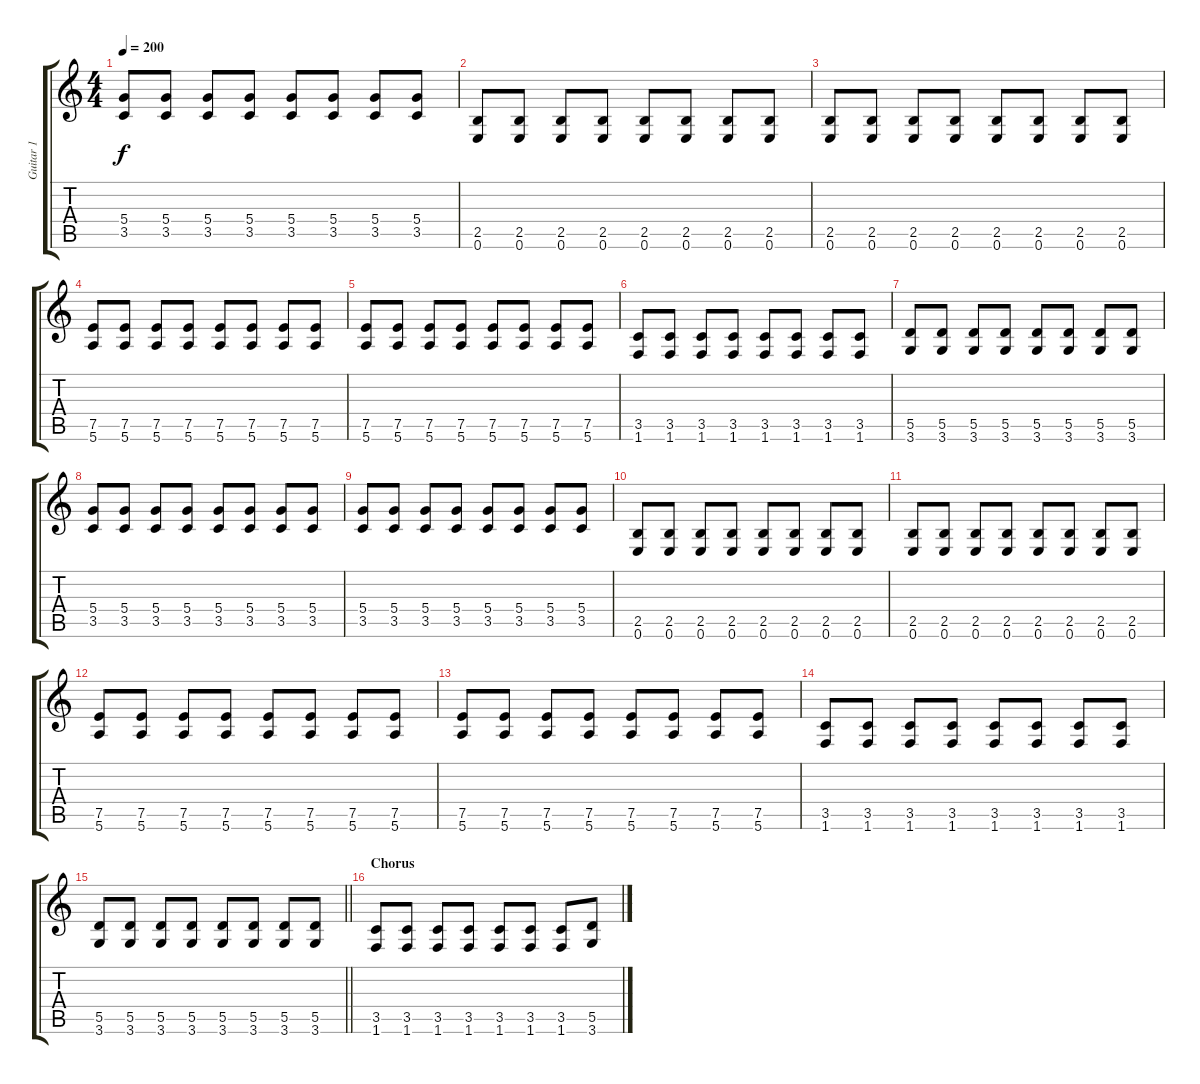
\track ("Guitar 1" "Guitar 1") {instrument distortionguitar}
\staff {score tabs}
\tuning (E4 B3 G3 D3 A2 E2) {hide}
\ts (4 4)
\tempo 200
\clef g2
\ks c
(5.4 3.5).8{dy f} (5.4 3.5).8 (5.4 3.5).8 (5.4 3.5).8 (5.4 3.5).8 (5.4 3.5).8 (5.4 3.5).8 (5.4 3.5).8 |
(2.5 0.6).8 (2.5 0.6).8 (2.5 0.6).8 (2.5 0.6).8 (2.5 0.6).8 (2.5 0.6).8 (2.5 0.6).8 (2.5 0.6).8 |
(2.5 0.6).8 (2.5 0.6).8 (2.5 0.6).8 (2.5 0.6).8 (2.5 0.6).8 (2.5 0.6).8 (2.5 0.6).8 (2.5 0.6).8 |
(7.5 5.6).8 (7.5 5.6).8 (7.5 5.6).8 (7.5 5.6).8 (7.5 5.6).8 (7.5 5.6).8 (7.5 5.6).8 (7.5 5.6).8 |
(7.5 5.6).8 (7.5 5.6).8 (7.5 5.6).8 (7.5 5.6).8 (7.5 5.6).8 (7.5 5.6).8 (7.5 5.6).8 (7.5 5.6).8 |
(3.5 1.6).8 (3.5 1.6).8 (3.5 1.6).8 (3.5 1.6).8 (3.5 1.6).8 (3.5 1.6).8 (3.5 1.6).8 (3.5 1.6).8 |
(5.5 3.6).8 (5.5 3.6).8 (5.5 3.6).8 (5.5 3.6).8 (5.5 3.6).8 (5.5 3.6).8 (5.5 3.6).8 (5.5 3.6).8 |
(5.4 3.5).8 (5.4 3.5).8 (5.4 3.5).8 (5.4 3.5).8 (5.4 3.5).8 (5.4 3.5).8 (5.4 3.5).8 (5.4 3.5).8 |
(5.4 3.5).8 (5.4 3.5).8 (5.4 3.5).8 (5.4 3.5).8 (5.4 3.5).8 (5.4 3.5).8 (5.4 3.5).8 (5.4 3.5).8 |
(2.5 0.6).8 (2.5 0.6).8 (2.5 0.6).8 (2.5 0.6).8 (2.5 0.6).8 (2.5 0.6).8 (2.5 0.6).8 (2.5 0.6).8 |
(2.5 0.6).8 (2.5 0.6).8 (2.5 0.6).8 (2.5 0.6).8 (2.5 0.6).8 (2.5 0.6).8 (2.5 0.6).8 (2.5 0.6).8 |
(7.5 5.6).8 (7.5 5.6).8 (7.5 5.6).8 (7.5 5.6).8 (7.5 5.6).8 (7.5 5.6).8 (7.5 5.6).8 (7.5 5.6).8 |
(7.5 5.6).8 (7.5 5.6).8 (7.5 5.6).8 (7.5 5.6).8 (7.5 5.6).8 (7.5 5.6).8 (7.5 5.6).8 (7.5 5.6).8 |
(3.5 1.6).8 (3.5 1.6).8 (3.5 1.6).8 (3.5 1.6).8 (3.5 1.6).8 (3.5 1.6).8 (3.5 1.6).8 (3.5 1.6).8 |
\barLineRight lightlight
(5.5 3.6).8 (5.5 3.6).8 (5.5 3.6).8 (5.5 3.6).8 (5.5 3.6).8 (5.5 3.6).8 (5.5 3.6).8 (5.5 3.6).8 |
\section ("" "Chorus")
(3.5 1.6).8 (3.5 1.6).8 (3.5 1.6).8 (3.5 1.6).8 (3.5 1.6).8 (3.5 1.6).8 (3.5 1.6).8 (5.5 3.6).8
